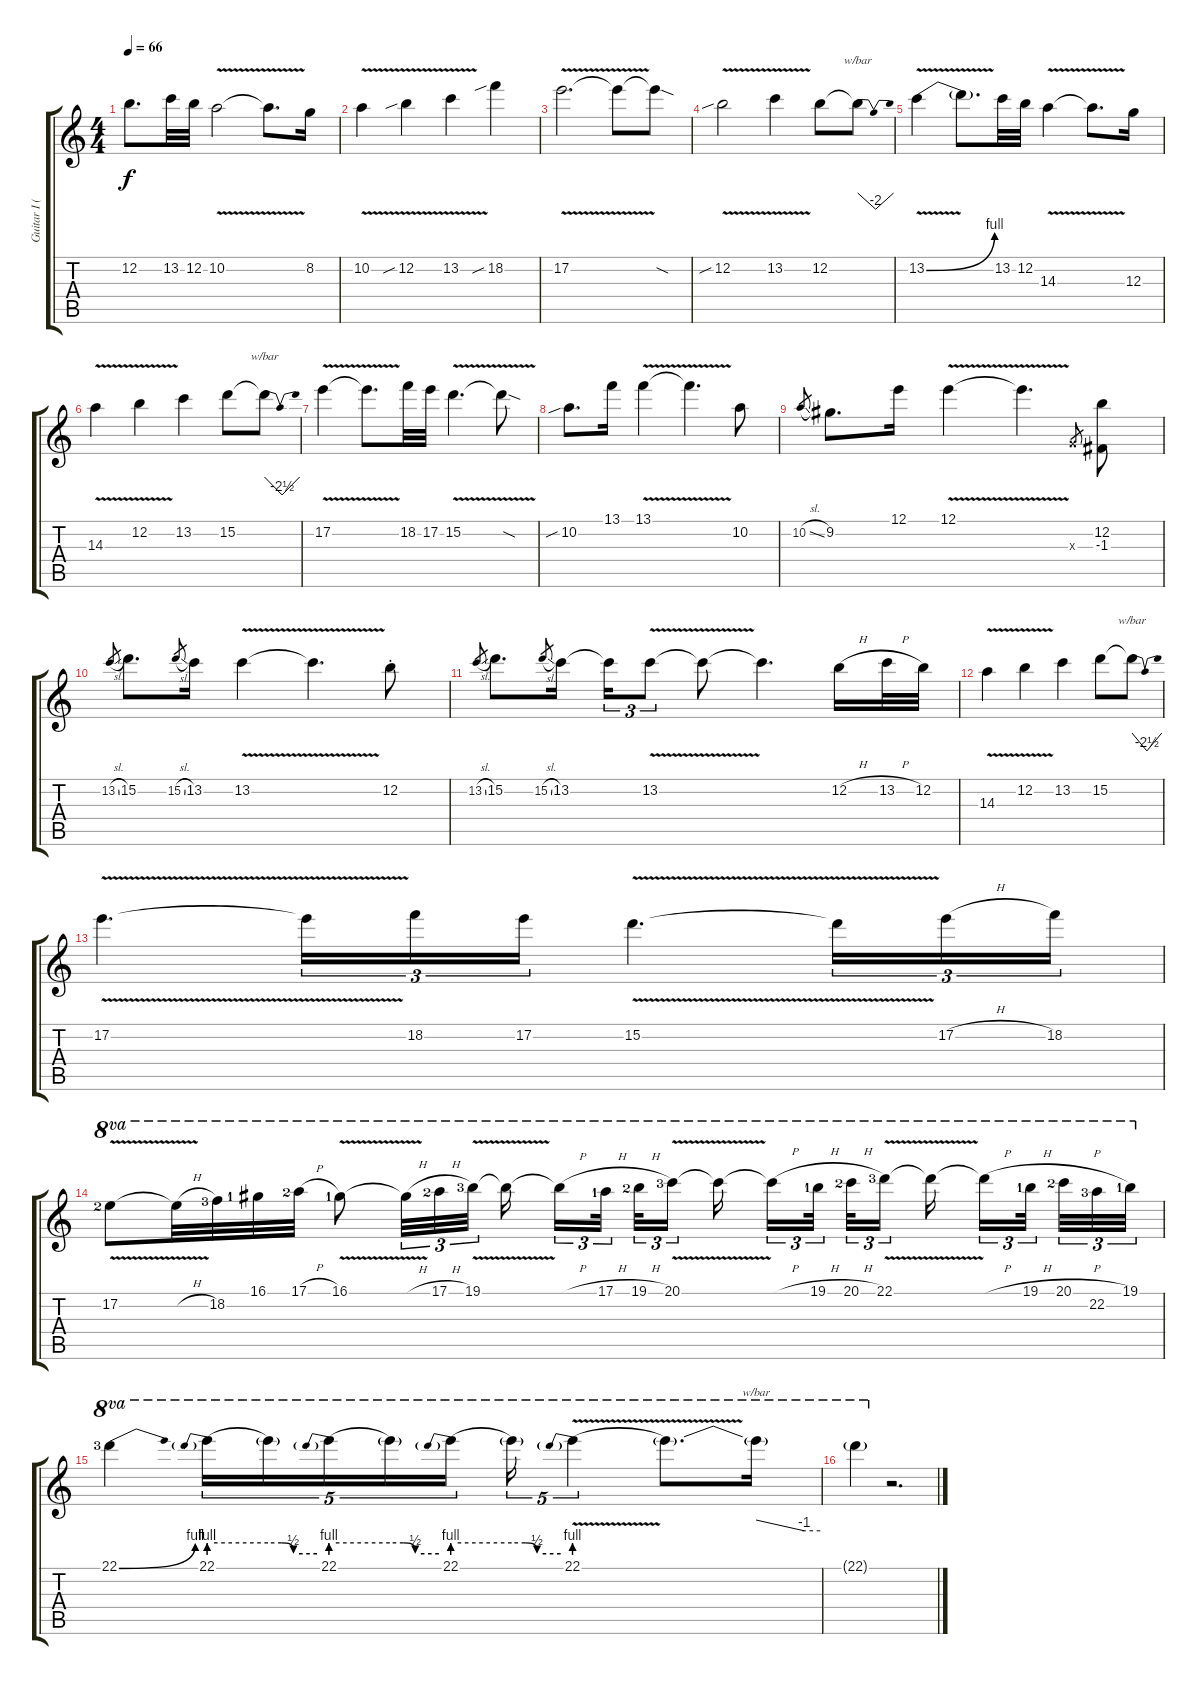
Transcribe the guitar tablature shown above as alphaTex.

\track ("Guitar I (Standard Tuning)" "Guitar I (") {instrument distortionguitar}
\staff {score tabs}
\tuning (E4 B3 G3 D3 A2 E2) {hide}
\ts (4 4)
\tempo 66
\clef g2
\ks c
12.2.8{d dy f} 13.2.32 12.2.32 10.2{v}.2 10.2{t}.8{d} 8.2.16 |
10.2{v}.4 12.2{v sib}.4 13.2{v}.4 18.2{sib}.4 |
17.2{v}.2{d} 17.2{t}.8 17.2{sod t}.8 |
12.2{v sib}.2 13.2{v}.4 12.2.8 12.2{t}.8{tbe (dip default 0 0 30 -8 60 0)} |
13.2{be (bend 0 0 60 4) v}.4 13.2{t}.8{d} 13.2.32 12.2.32 14.3{v}.4 14.3{t}.8{d} 12.3.16 |
14.3{v}.4 12.2{v}.4 13.2.4 15.2.8 15.2{t}.8{tbe (dip default 0 0 30 -10 60 0)} |
17.2{v}.4 17.2{t}.8{d} 18.2.32 17.2.32 15.2{v}.4{d} 15.2{sod t}.8 |
10.2{sib}.8{d} 13.1.16 13.1{v}.4 13.1{t}.4{d} 10.2.8 |
10.2{sl}.8{gr} 9.2.8{d} 12.1.16 12.1{v}.4 12.1{t}.4{d} 0.3{x}.8{gr} (12.2 -1.3).8 |
13.2{sl}.8{gr} 15.2.8{d} 15.2{sl}.8{gr} 13.2.16 13.2{v}.4 13.2{t}.4{d} 12.2{st}.8 |
13.2{sl}.8{gr} 15.2.8{d} 15.2{sl}.8{gr} 13.2.16 13.2{t}.16{tu (3 2)} 13.2{v}.8{tu (3 2)} 13.2{t}.8 13.2{t}.4{d} 12.2{h}.16 13.2{h}.32 12.2.32 |
14.3{v}.4 12.2{v}.4 13.2.4 15.2.8 15.2{t}.8{tbe (dip default 0 0 30 -10 60 0)} |
17.2{v}.4{d} 17.2{t}.16{tu (3 2)} 18.2.16{tu (3 2)} 17.2.16{tu (3 2)} 15.2{v}.4{d} 15.2{t}.16{tu (3 2)} 17.2{h}.16{tu (3 2)} 18.2.16{tu (3 2)} |
17.2{v lf 3}.8{ot 8va} 17.2{h t}.32{ot 8va} 18.2{lf 4}.32{ot 8va} 16.1{lf 2}.32{ot 8va} 17.1{h lf 3}.32{ot 8va} 16.1{v lf 2}.8{ot 8va} 16.1{h t}.32{tu (3 2) ot 8va} 17.1{h lf 3}.32{tu (3 2) ot 8va} 19.1{v lf 4}.32{tu (3 2) ot 8va beam splitsecondary} 19.1{t}.16{ot 8va} 19.1{h t}.16{tu (3 2) ot 8va} 17.1{h lf 2}.32{tu (3 2) ot 8va beam splitsecondary} 19.1{h lf 3}.32{tu (3 2) ot 8va} 20.1{v lf 4}.16{tu (3 2) ot 8va beam splitsecondary} 20.1{t}.16{ot 8va beam splitsecondary} 20.1{h t}.16{tu (3 2) ot 8va} 19.1{h lf 2}.32{tu (3 2) ot 8va} 20.1{h lf 3}.32{tu (3 2) ot 8va} 22.1{v lf 4}.16{tu (3 2) ot 8va beam splitsecondary} 22.1{t}.16{ot 8va beam splitsecondary} 22.1{h t}.16{tu (3 2) ot 8va} 19.1{h lf 2}.32{tu (3 2) ot 8va beam splitsecondary} 20.1{h lf 3}.32{tu (3 2) ot 8va} 22.2{lf 4}.32{tu (3 2) ot 8va} 19.1{lf 2}.32{tu (3 2) ot 8va} |
22.1{be (bend 0 0 60 4) lf 4}.4{ot 8va} 22.1{be (prebend 0 4 60 4)}.16{tu (5 4) ot 8va} 22.1{be (custom 0 4 15 4 30 2 60 2) t}.16{tu (5 4) ot 8va} 22.1{be (prebend 0 4 60 4)}.16{tu (5 4) ot 8va} 22.1{be (custom 0 4 15 4 30 2 60 2) t}.16{tu (5 4) ot 8va} 22.1{be (prebend 0 4 60 4)}.16{tu (5 4) ot 8va} 22.1{be (custom 0 4 15 4 30 2 60 2) t}.16{tu (5 4) ot 8va} 22.1{be (prebend 0 4 60 4) v}.4{tu (5 4) ot 8va} 22.1{t}.8{d ot 8va} 22.1{t}.16{tbe (custom default 0 0 45 -4 60 -4) ot 8va} |
22.1{t}.4{ot 8va} r.2{d}
